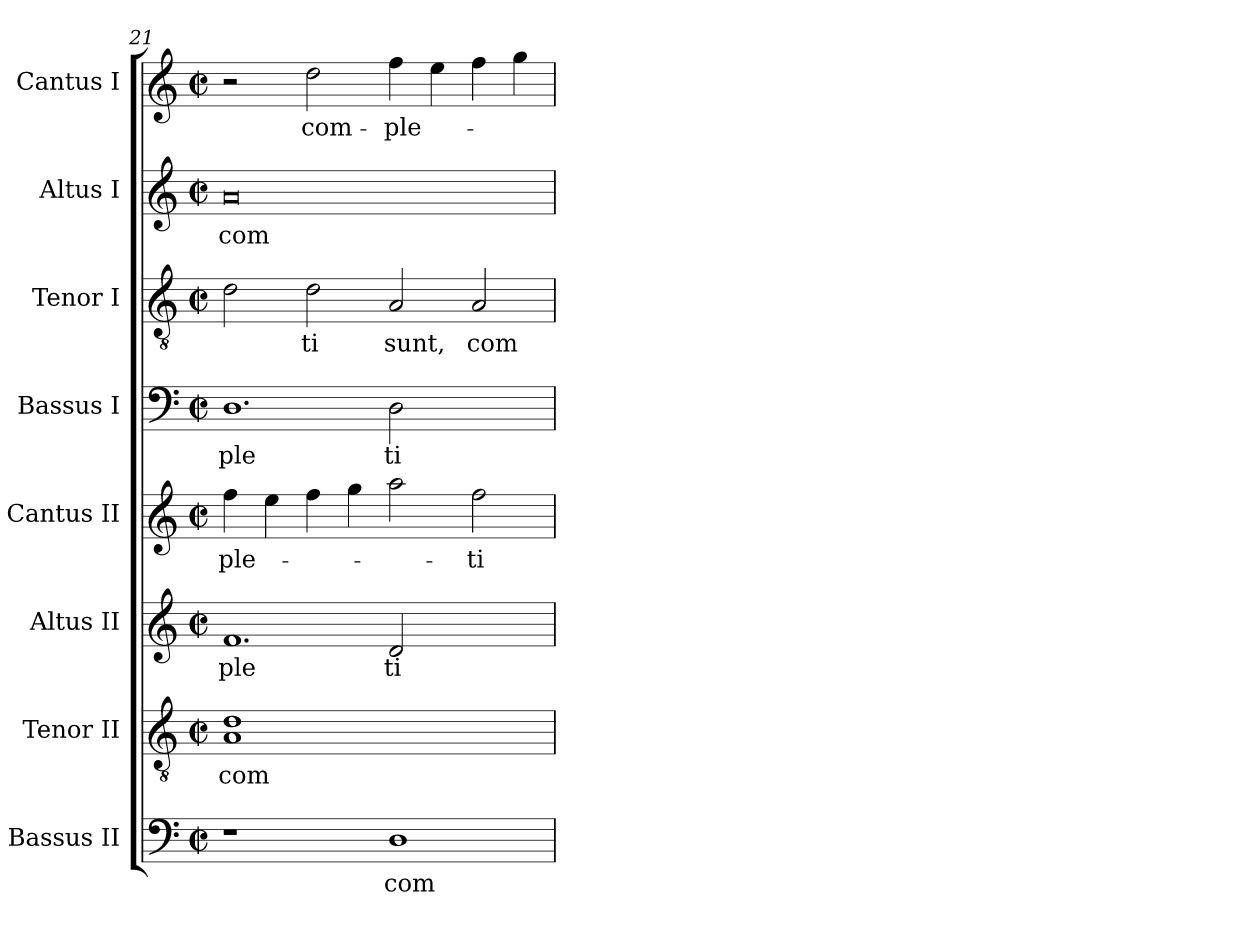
**kern	**text	**kern	**text	**kern	**text	**kern	**text	**kern	**text	**kern	**text	**kern	**text	**kern	**text
*part8	*part8	*part7	*part7	*part6	*part6	*part5	*part5	*part4	*part4	*part3	*part3	*part2	*part2	*part1	*part1
*staff8	*staff8	*staff7	*staff7	*staff6	*staff6	*staff5	*staff5	*staff4	*staff4	*staff3	*staff3	*staff2	*staff2	*staff1	*staff1
*I"Bassus II	*	*I"Tenor II	*	*I"Altus II	*	*I"Cantus II	*	*I"Bassus I	*	*I"Tenor I	*	*I"Altus I	*	*I"Cantus I	*
*clefF4	*	*clefGv2	*	*clefG2	*	*clefG2	*	*clefF4	*	*clefGv2	*	*clefG2	*	*clefG2	*
*M2/2	*	*M2/2	*	*M2/2	*	*M2/2	*	*M2/2	*	*M2/2	*	*M2/2	*	*M2/2	*
*met(c|)	*	*met(c|)	*	*met(c|)	*	*met(c|)	*	*met(c|)	*	*met(c|)	*	*met(c|)	*	*met(c|)	*
=21	=21	=21	=21	=21	=21	=21	=21	=21	=21	=21	=21	=21	=21	=21	=21
!	!	!	!LO:LY:b:cj	!LO:N:vis=1.	!LO:LY:b:cj	!	!LO:LY:b	!LO:N:vis=1.	!LO:LY:b:cj	!	!	!LO:N:vis=0	!LO:LY:b:cj	!	!
1r	.	1A 1d	com-	1f	ple	4ff\	-ple-	1D	ple	2d\	.	1a	com	2r	.
.	.	.	.	.	.	4ee\	.	.	.	.	.	.	.	.	.
!	!	!	!	!	!	!	!	!	!	!	!LO:LY:b:cj	!	!	!	!LO:LY:b:cj
.	.	.	.	.	.	4ff\	.	.	.	2d\	ti	.	.	2dd\	com-
.	.	.	.	.	.	4gg\	.	.	.	.	.	.	.	.	.
!	!LO:LY:b:cj	!	!	!	!LO:LY:b:cj	!	!	!	!LO:LY:b:cj	!	!LO:LY:b:cj	!	!	!	!LO:LY:b
1D	com	1ryy	.	2d/	ti	2aa\	.	2D\	ti	2A/	sunt,	1ryy	.	4ff\	-ple-
.	.	.	.	.	.	.	.	.	.	.	.	.	.	4ee\	.
!	!	!	!	!	!	!	!LO:LY:b:cj	!	!	!	!LO:LY:b:cj	!	!	!	!
.	.	.	.	2ryy	.	2ff\	-ti	2ryy	.	2A/	com	.	.	4ff\	.
.	.	.	.	.	.	.	.	.	.	.	.	.	.	4gg\	.
=	=	=	=	=	=	=	=	=	=	=	=	=	=	=	=
*-	*-	*-	*-	*-	*-	*-	*-	*-	*-	*-	*-	*-	*-	*-	*-
